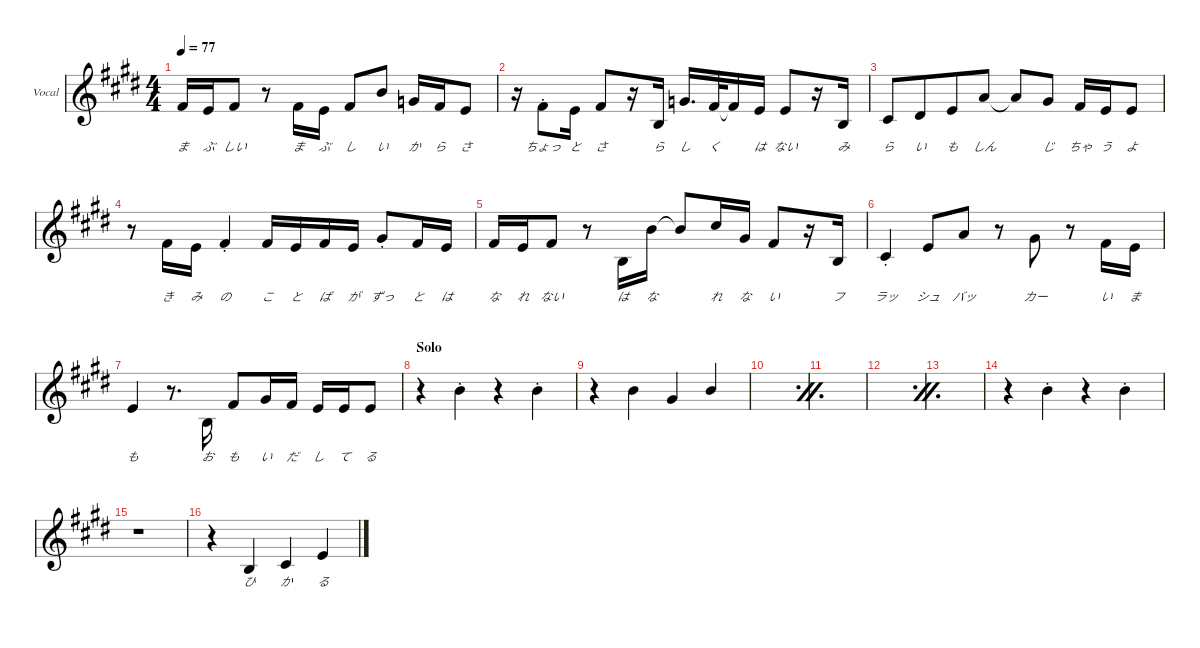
\defaultSystemsLayout 4
\hideDynamics
\bracketExtendMode nobrackets
\firstSystemTrackNameOrientation horizontal
\track ("Vocal" "Vocal") {defaultSystemsLayout 4 mute instrument lead7fifths}
\staff {score}
\tuning (E4 B3 G3 D3 A2 E2)
\ts (4 4)
\tempo 77
\clef g2
\scale
0.23254
\ks e
2.1{acc #}.16{lyrics (0 "ま") lyrics (1 "") lyrics (2 "") lyrics (3 "") lyrics (4 "") dy f beam Up} 0.1{acc forcenatural}.16{lyrics (0 "ぶ") lyrics (1 "") lyrics (2 "") lyrics (3 "") lyrics (4 "") beam Up} 2.1{acc #}.8{lyrics (0 "しい") lyrics (1 "") lyrics (2 "") lyrics (3 "") lyrics (4 "") beam Up} r.8{beam Down} 2.1{acc #}.16{lyrics (0 "ま") lyrics (1 "") lyrics (2 "") lyrics (3 "") lyrics (4 "") beam Up} 0.1{acc forcenatural}.16{lyrics (0 "ぶ") lyrics (1 "") lyrics (2 "") lyrics (3 "") lyrics (4 "") beam Up} 2.1{acc #}.8{lyrics (0 "し") lyrics (1 "") lyrics (2 "") lyrics (3 "") lyrics (4 "") beam Up} 7.1{acc forcenatural}.8{lyrics (0 "い") lyrics (1 "") lyrics (2 "") lyrics (3 "") lyrics (4 "") beam Up} 3.1{acc forcenatural}.16{lyrics (0 "か") lyrics (1 "") lyrics (2 "") lyrics (3 "") lyrics (4 "") beam Up} 2.1{acc #}.16{lyrics (0 "ら") lyrics (1 "") lyrics (2 "") lyrics (3 "") lyrics (4 "") beam Up} 0.1{acc forcenatural}.8{lyrics (0 "さ") lyrics (1 "") lyrics (2 "") lyrics (3 "") lyrics (4 "") beam Up} |
\scale
0.23254 r.16{beam Down} 2.1{st acc #}.8{lyrics (0 "ちょっ") lyrics (1 "") lyrics (2 "") lyrics (3 "") lyrics (4 "") beam Up} 0.1{acc forcenatural}.16{lyrics (0 "と") lyrics (1 "") lyrics (2 "") lyrics (3 "") lyrics (4 "") beam Up} 2.1{acc #}.8{lyrics (0 "さ") lyrics (1 "") lyrics (2 "") lyrics (3 "") lyrics (4 "") beam Up} r.16{beam Up} 0.2{acc forcenatural}.16{lyrics (0 "ら") lyrics (1 "") lyrics (2 "") lyrics (3 "") lyrics (4 "") beam Up} 3.1{acc forcenatural}.16{d lyrics (0 "し") lyrics (1 "") lyrics (2 "") lyrics (3 "") lyrics (4 "") beam Up} 2.1{acc #}.32{lyrics (0 "く") lyrics (1 "") lyrics (2 "") lyrics (3 "") lyrics (4 "") beam Up} 2.1{t acc #}.16{beam Up} 0.1{acc forcenatural}.16{lyrics (0 "は") lyrics (1 "") lyrics (2 "") lyrics (3 "") lyrics (4 "") beam Up} 0.1{acc forcenatural}.8{lyrics (0 "ない") lyrics (1 "") lyrics (2 "") lyrics (3 "") lyrics (4 "") beam Up} r.16{beam Up} 0.2{acc forcenatural}.16{lyrics (0 "み") lyrics (1 "") lyrics (2 "") lyrics (3 "") lyrics (4 "") beam Up} |
\scale
0.232539 2.2{acc #}.8{lyrics (0 "ら") lyrics (1 "") lyrics (2 "") lyrics (3 "") lyrics (4 "") beam Up beam merge} 4.2{acc #}.8{lyrics (0 "い") lyrics (1 "") lyrics (2 "") lyrics (3 "") lyrics (4 "") beam Up beam merge} 0.1{acc forcenatural}.8{lyrics (0 "も") lyrics (1 "") lyrics (2 "") lyrics (3 "") lyrics (4 "") beam Up beam merge} 5.1{acc forcenatural}.8{lyrics (0 "しん") lyrics (1 "") lyrics (2 "") lyrics (3 "") lyrics (4 "") beam Up} 5.1{t acc forcenatural}.8{beam Up} 4.1{acc #}.8{lyrics (0 "じ") lyrics (1 "") lyrics (2 "") lyrics (3 "") lyrics (4 "") beam Up} 2.1{acc #}.16{lyrics (0 "ちゃ") lyrics (1 "") lyrics (2 "") lyrics (3 "") lyrics (4 "") beam Up} 0.1{acc forcenatural}.16{lyrics (0 "う") lyrics (1 "") lyrics (2 "") lyrics (3 "") lyrics (4 "") beam Up} 0.1{acc forcenatural}.8{lyrics (0 "よ") lyrics (1 "") lyrics (2 "") lyrics (3 "") lyrics (4 "") beam Up} |
\scale
0.302382 r.8{beam Down} 2.1{acc #}.16{lyrics (0 "き") lyrics (1 "") lyrics (2 "") lyrics (3 "") lyrics (4 "") beam Up} 0.1{acc forcenatural}.16{lyrics (0 "み") lyrics (1 "") lyrics (2 "") lyrics (3 "") lyrics (4 "") beam Up} 2.1{st acc #}.4{lyrics (0 "の") lyrics (1 "") lyrics (2 "") lyrics (3 "") lyrics (4 "") beam Up} 2.1{acc #}.16{lyrics (0 "こ") lyrics (1 "") lyrics (2 "") lyrics (3 "") lyrics (4 "") beam Up} 0.1{acc forcenatural}.16{lyrics (0 "と") lyrics (1 "") lyrics (2 "") lyrics (3 "") lyrics (4 "") beam Up} 2.1{acc #}.16{lyrics (0 "ば") lyrics (1 "") lyrics (2 "") lyrics (3 "") lyrics (4 "") beam Up} 0.1{acc forcenatural}.16{lyrics (0 "が") lyrics (1 "") lyrics (2 "") lyrics (3 "") lyrics (4 "") beam Up} 4.1{st acc #}.8{lyrics (0 "ずっ") lyrics (1 "") lyrics (2 "") lyrics (3 "") lyrics (4 "") beam Up} 2.1{acc #}.16{lyrics (0 "と") lyrics (1 "") lyrics (2 "") lyrics (3 "") lyrics (4 "") beam Up} 0.1{acc forcenatural}.16{lyrics (0 "は") lyrics (1 "") lyrics (2 "") lyrics (3 "") lyrics (4 "") beam Up} |
\scale
0.232539 2.1{acc #}.16{lyrics (0 "な") lyrics (1 "") lyrics (2 "") lyrics (3 "") lyrics (4 "") beam Up} 0.1{acc forcenatural}.16{lyrics (0 "れ") lyrics (1 "") lyrics (2 "") lyrics (3 "") lyrics (4 "") beam Up} 2.1{acc #}.8{lyrics (0 "ない") lyrics (1 "") lyrics (2 "") lyrics (3 "") lyrics (4 "") beam Up} r.8{beam Down} 0.2{acc forcenatural}.16{lyrics (0 "は") lyrics (1 "") lyrics (2 "") lyrics (3 "") lyrics (4 "") beam Up} 7.1{acc forcenatural}.16{lyrics (0 "な") lyrics (1 "") lyrics (2 "") lyrics (3 "") lyrics (4 "") beam Up} 7.1{t acc forcenatural}.8{beam Up} 9.1{acc #}.16{lyrics (0 "れ") lyrics (1 "") lyrics (2 "") lyrics (3 "") lyrics (4 "") beam Up} 4.1{acc #}.16{lyrics (0 "な") lyrics (1 "") lyrics (2 "") lyrics (3 "") lyrics (4 "") beam Up} 2.1{acc #}.8{lyrics (0 "い") lyrics (1 "") lyrics (2 "") lyrics (3 "") lyrics (4 "") beam Up} r.16{beam Up} 0.2{acc forcenatural}.16{lyrics (0 "フ") lyrics (1 "") lyrics (2 "") lyrics (3 "") lyrics (4 "") beam Up} |
\scale
0.232539 2.2{st acc #}.4{lyrics (0 "ラッ") lyrics (1 "") lyrics (2 "") lyrics (3 "") lyrics (4 "") beam Up} 0.1{acc forcenatural}.8{lyrics (0 "シュ") lyrics (1 "") lyrics (2 "") lyrics (3 "") lyrics (4 "") beam Up} 5.1{acc forcenatural}.8{lyrics (0 "バッ") lyrics (1 "") lyrics (2 "") lyrics (3 "") lyrics (4 "") beam Up} r.8{beam Down} 4.1{acc #}.8{lyrics (0 "カー") lyrics (1 "") lyrics (2 "") lyrics (3 "") lyrics (4 "") beam Up} r.8{beam Down} 2.1{acc #}.16{lyrics (0 "い") lyrics (1 "") lyrics (2 "") lyrics (3 "") lyrics (4 "") beam Up} 0.1{acc forcenatural}.16{lyrics (0 "ま") lyrics (1 "") lyrics (2 "") lyrics (3 "") lyrics (4 "") beam Up} |
\scale
0.23254 0.1{acc forcenatural}.4{lyrics (0 "も") lyrics (1 "") lyrics (2 "") lyrics (3 "") lyrics (4 "") beam Up} r.8{d beam Down} 0.2{acc forcenatural}.16{lyrics (0 "お") lyrics (1 "") lyrics (2 "") lyrics (3 "") lyrics (4 "") beam Up} 2.1{acc #}.8{lyrics (0 "も") lyrics (1 "") lyrics (2 "") lyrics (3 "") lyrics (4 "") beam Up} 4.1{acc #}.16{lyrics (0 "い") lyrics (1 "") lyrics (2 "") lyrics (3 "") lyrics (4 "") beam Up} 2.1{acc #}.16{lyrics (0 "だ") lyrics (1 "") lyrics (2 "") lyrics (3 "") lyrics (4 "") beam Up} 0.1{acc forcenatural}.16{lyrics (0 "し") lyrics (1 "") lyrics (2 "") lyrics (3 "") lyrics (4 "") beam Up} 0.1{acc forcenatural}.16{lyrics (0 "て") lyrics (1 "") lyrics (2 "") lyrics (3 "") lyrics (4 "") beam Up} 0.1{acc forcenatural}.8{lyrics (0 "る") lyrics (1 "") lyrics (2 "") lyrics (3 "") lyrics (4 "") beam Up} |
\section ("" "Solo")
\scale
0.302382 r.4{beam Down} 7.1{st acc forcenatural}.4{beam Down} r.4{beam Down} 7.1{st acc forcenatural}.4{beam Down} |
\scale
0.232539 r.4{beam Down} 7.1{acc forcenatural}.4{beam Down} 4.1{acc #}.4{beam Up} 7.1{acc forcenatural}.4{beam Up} |
\simile firstofdouble
\scale
0.23254 |
\simile secondofdouble
\scale
0.232539 |
\simile firstofdouble
\scale
0.302382 |
\simile secondofdouble
\scale
0.232539 |
\simile none
\scale
0.23254 r.4{beam Down} 7.1{st acc forcenatural}.4{beam Down} r.4{beam Down} 7.1{st acc forcenatural}.4{beam Down} |
\scale
0.232539 r.1{beam Down} |
r.4{beam Down} 0.2{acc forcenatural}.4{lyrics (0 "ひ") lyrics (1 "") lyrics (2 "") lyrics (3 "") lyrics (4 "") beam Up} 2.2{acc #}.4{lyrics (0 "か") lyrics (1 "") lyrics (2 "") lyrics (3 "") lyrics (4 "") beam Up} 0.1{acc forcenatural}.4{lyrics (0 "る") lyrics (1 "") lyrics (2 "") lyrics (3 "") lyrics (4 "") beam Up}
